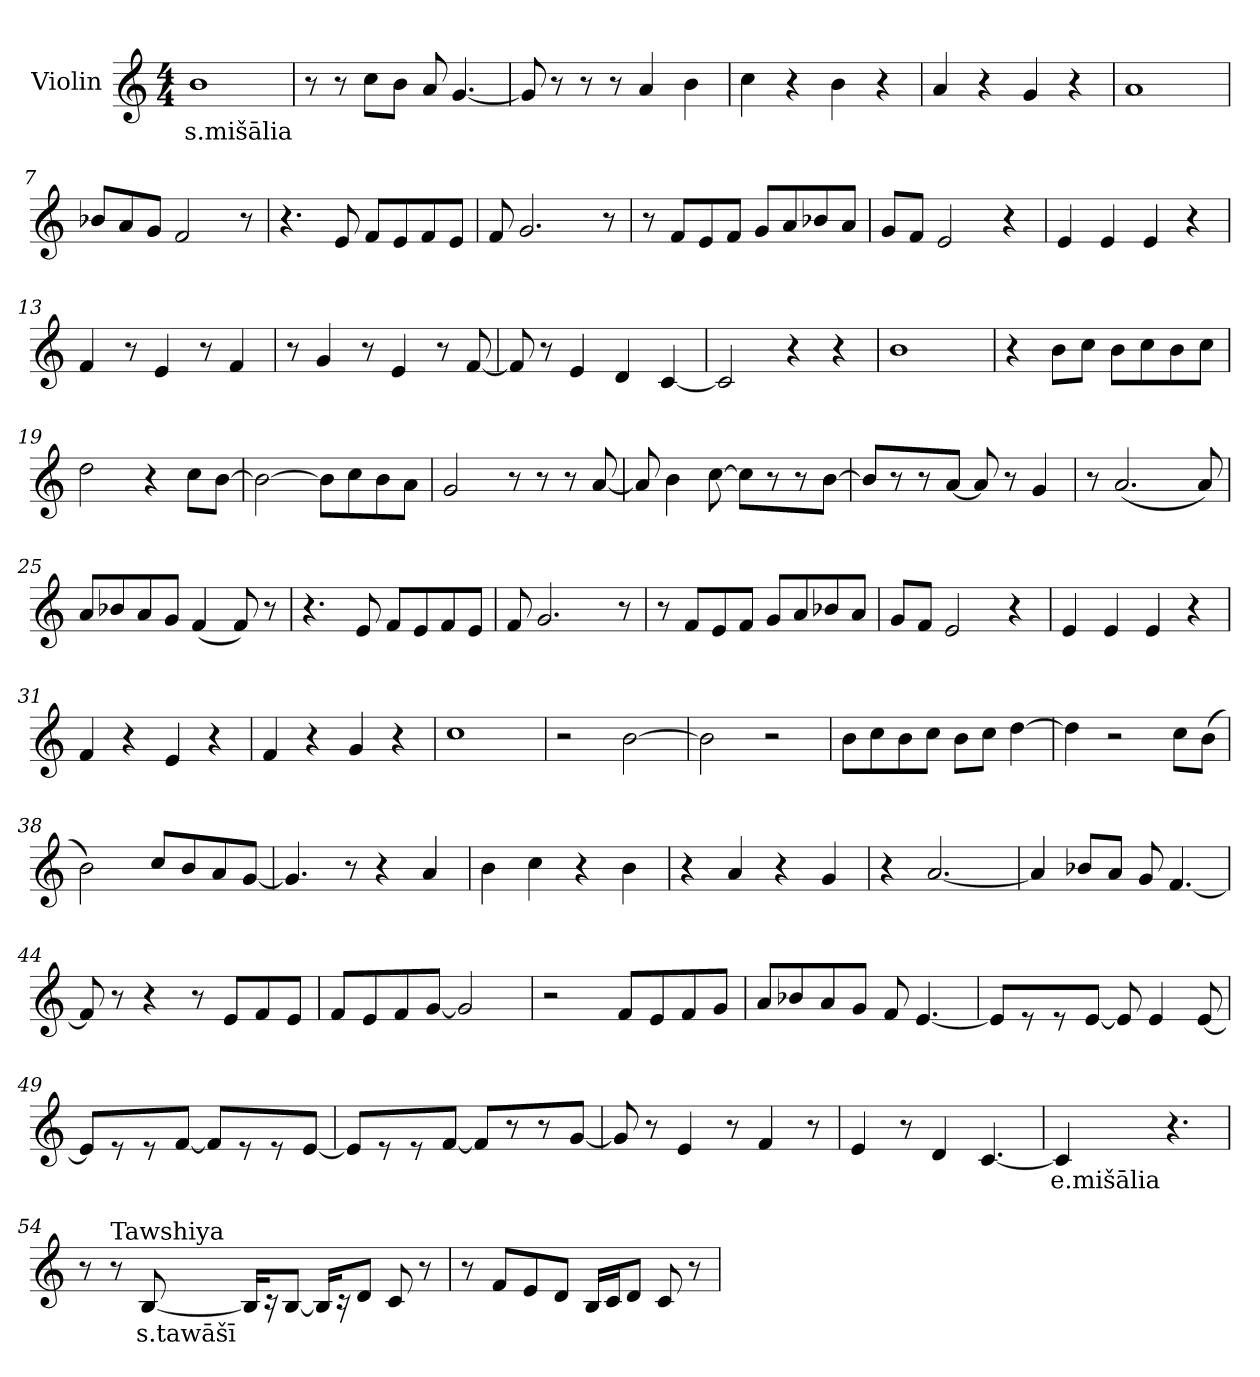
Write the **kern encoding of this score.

**kern	**text
*part1	*part1
*staff1	*staff1
*I"Violin	*
*clefG2	*
*k[]	*
*M4/4	*
*MM100	*
=1	=1
!	!LO:LY:b
1b	s.mišālia
=2	=2
8r	.
8r	.
8cc\L	.
8b\J	.
8a/	.
[4.g/	.
=3	=3
8g/]	.
8r	.
8r	.
8r	.
4a/	.
4b\	.
=4	=4
4cc\	.
4r	.
4b\	.
4r	.
=5	=5
4a/	.
4r	.
4g/	.
4r	.
!!LO:LB:g=z
=6	=6
1a	.
=7	=7
8b-X/L	.
8a/	.
8g/J	.
2f/	.
8r	.
=8	=8
4.r	.
8e/	.
8f/L	.
8e/	.
8f/	.
8e/J	.
=9	=9
8f/	.
2.g/	.
8r	.
=10	=10
8r	.
8f/L	.
8e/	.
8f/J	.
8g/L	.
8a/	.
8b-X/	.
8a/J	.
=11	=11
8g/L	.
8f/J	.
2e/	.
4r	.
!!LO:LB:g=z
=12	=12
4e/	.
4e/	.
4e/	.
4r	.
=13	=13
4f/	.
8r	.
4e/	.
8r	.
4f/	.
=14	=14
8r	.
4g/	.
8r	.
4e/	.
8r	.
[8f/	.
=15	=15
8f/]	.
8r	.
4e/	.
4d/	.
[4c/	.
=16	=16
2c/]	.
4r	.
4r	.
=17	=17
1b	.
!!LO:LB:g=z
=18	=18
4r	.
8b\L	.
8cc\J	.
8b\L	.
8cc\	.
8b\	.
8cc\J	.
=19	=19
2dd\	.
4r	.
8cc\L	.
[8b\J	.
=20	=20
2b\_	.
8b\L]	.
8cc\	.
8b\	.
8a\J	.
=21	=21
2g/	.
8r	.
8r	.
8r	.
[8a/	.
=22	=22
8a/]	.
4b\	.
[8cc\	.
8cc\L]	.
8r	.
8r	.
[8b\J	.
!!LO:LB:g=z
=23	=23
8b/L]	.
8r	.
8r	.
[8a/J	.
8a/]	.
8r	.
4g/	.
=24	=24
8r	.
(2.a/	.
8a/)	.
=25	=25
8a/L	.
8b-X/	.
8a/	.
8g/J	.
(4f/	.
8f/)	.
8r	.
=26	=26
4.r	.
8e/	.
8f/L	.
8e/	.
8f/	.
8e/J	.
=27	=27
8f/	.
2.g/	.
8r	.
!!LO:LB:g=z
=28	=28
8r	.
8f/L	.
8e/	.
8f/J	.
8g/L	.
8a/	.
8b-X/	.
8a/J	.
=29	=29
8g/L	.
8f/J	.
2e/	.
4r	.
=30	=30
4e/	.
4e/	.
4e/	.
4r	.
=31	=31
4f/	.
4r	.
4e/	.
4r	.
=32	=32
4f/	.
4r	.
4g/	.
4r	.
=33	=33
1cc	.
!!LO:LB:g=z
=34	=34
2r	.
[2b\	.
=35	=35
2b\]	.
2r	.
=36	=36
8b\L	.
8cc\	.
8b\	.
8cc\J	.
8b\L	.
8cc\J	.
[4dd\	.
=37	=37
4dd\]	.
2r	.
8cc\L	.
(>8b\J	.
=38	=38
2b\)	.
8cc/L	.
8b/	.
8a/	.
[8g/J	.
=39	=39
4.g/]	.
8r	.
4r	.
4a/	.
!!LO:PB:g=z
=40	=40
4b\	.
4cc\	.
4r	.
4b\	.
=41	=41
4r	.
4a/	.
4r	.
4g/	.
=42	=42
4r	.
[2.a/	.
=43	=43
4a/]	.
8b-X/L	.
8a/J	.
8g/	.
[4.f/	.
=44	=44
8f/]	.
8r	.
4r	.
8r	.
8e/L	.
8f/	.
8e/J	.
=45	=45
8f/L	.
8e/	.
8f/	.
[8g/J	.
2g/]	.
=46	=46
2r	.
8f/L	.
8e/	.
8f/	.
8g/J	.
!!LO:LB:g=z
=47	=47
8a/L	.
8b-X/	.
8a/	.
8g/J	.
8f/	.
[4.e/	.
=48	=48
8e/L]	.
8r	.
8r	.
[8e/J	.
8e/]	.
4e/	.
[8e/	.
=49	=49
8e/L]	.
8r	.
8r	.
[8f/J	.
8f/L]	.
8r	.
8r	.
[8e/J	.
!!LO:LB:g=z
=50	=50
8e/L]	.
8r	.
8r	.
[8f/J	.
8f/L]	.
8r	.
8r	.
[8g/J	.
=51	=51
8g/]	.
8r	.
4e/	.
8r	.
4f/	.
8r	.
=52	=52
4e/	.
8r	.
4d/	.
[4.c/	.
=53	=53
!	!LO:LY:b
4c/]	e.mišālia
4.ryy	.
4.r	.
!!LO:LB:g=z
=54	=54
*MM60	*
8r	.
!LO:TX:a:t=Tawshiya	!
8r	.
!	!LO:LY:b
[8B/	s.tawāšī
16B/KL]	.
16r	.
[8B/J	.
16B/KL]	.
16r	.
8d/J	.
8c/	.
8r	.
=55	=55
8r	.
8f/L	.
8e/	.
8d/J	.
16B/LL	.
16c/J	.
8d/J	.
8c/	.
8r	.
=	=
*-	*-
